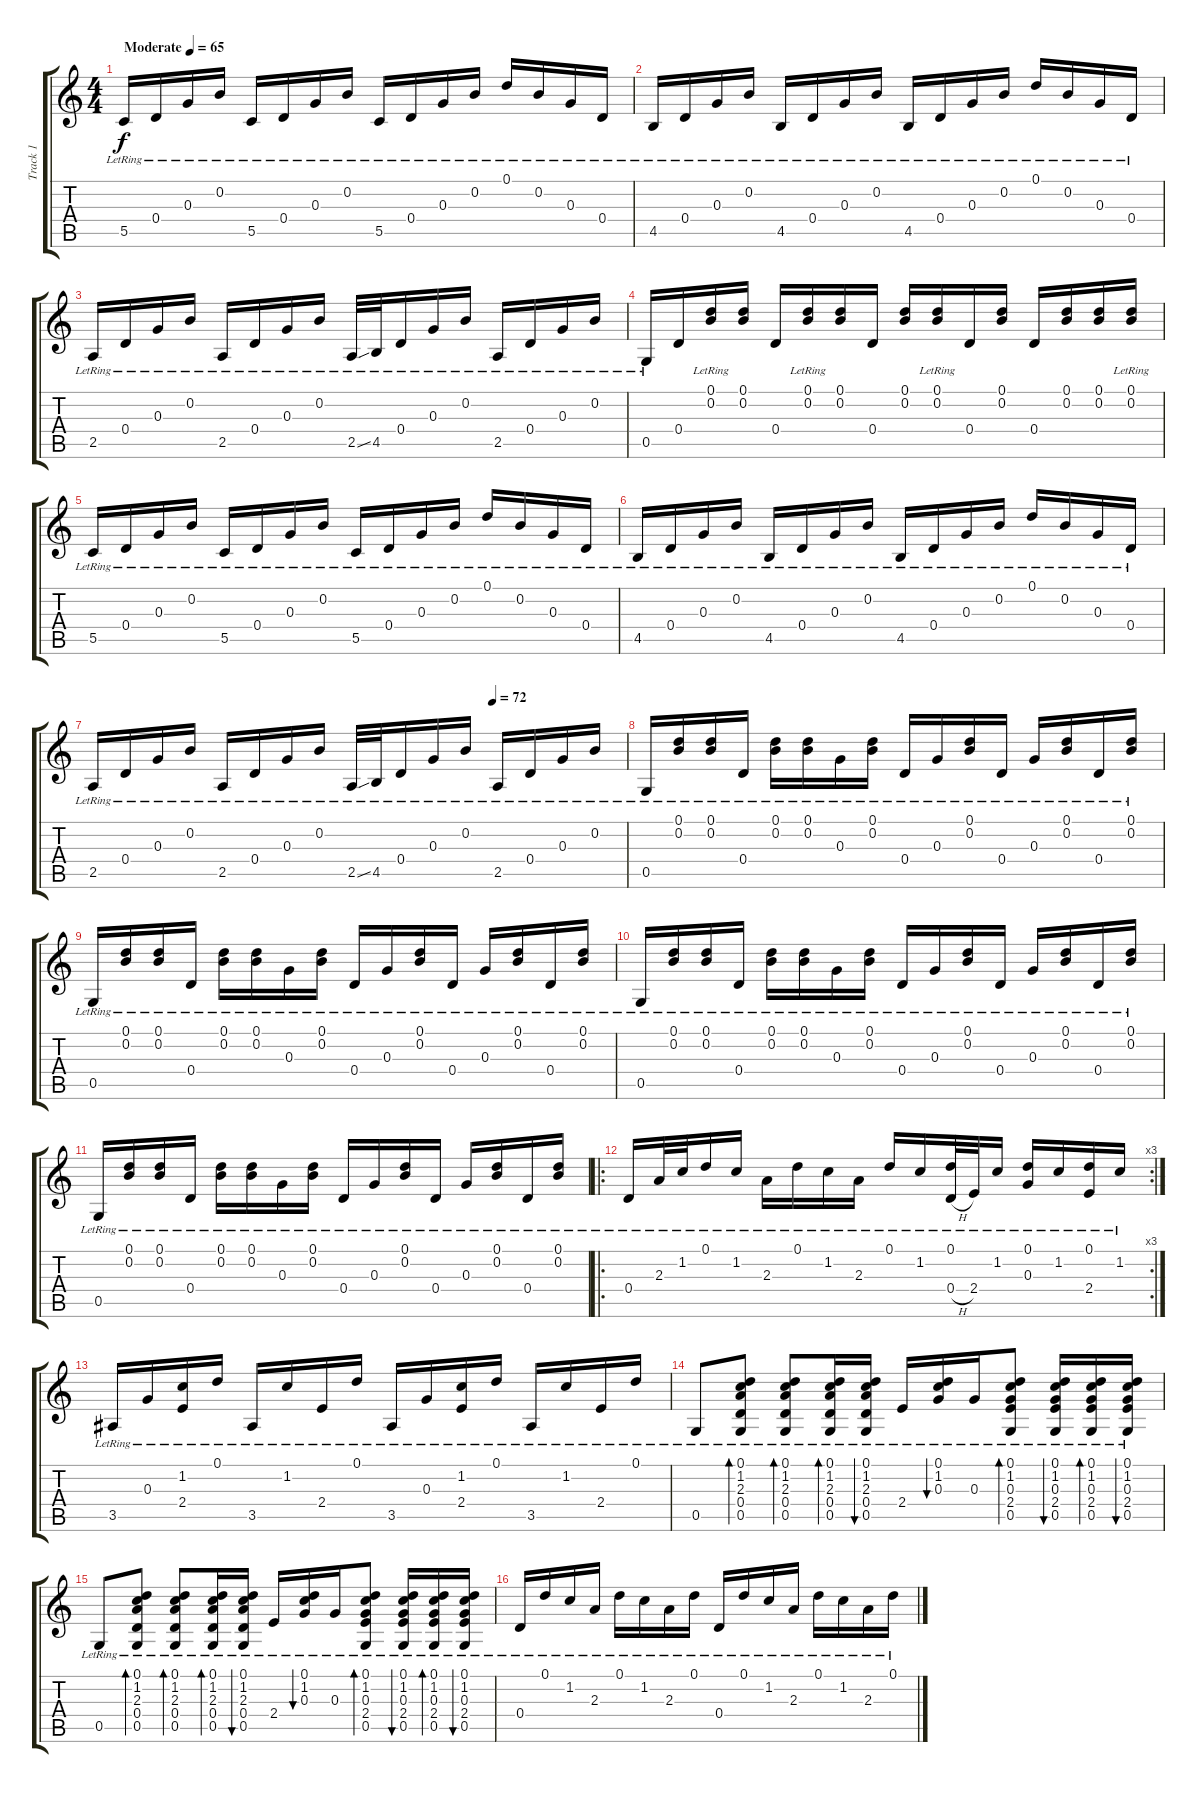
\track ("Track 1" "Track 1") {instrument acousticguitarsteel}
\staff {score tabs}
\tuning (D4 B3 G3 D3 G2 D2) {hide}
\ts (4 4)
\tempo (65 "Moderate")
\clef g2
\ks c
5.5{lr}.16{dy f instrument acousticguitarsteel} 0.4{lr}.16 0.3{lr}.16 0.2{lr}.16 5.5{lr}.16 0.4{lr}.16 0.3{lr}.16 0.2{lr}.16 5.5{lr}.16 0.4{lr}.16 0.3{lr}.16 0.2{lr}.16 0.1{lr}.16 0.2{lr}.16 0.3{lr}.16 0.4{lr}.16 |
4.5{lr}.16 0.4{lr}.16 0.3{lr}.16 0.2{lr}.16 4.5{lr}.16 0.4{lr}.16 0.3{lr}.16 0.2{lr}.16 4.5{lr}.16 0.4{lr}.16 0.3{lr}.16 0.2{lr}.16 0.1{lr}.16 0.2{lr}.16 0.3{lr}.16 0.4{lr}.16 |
2.5{lr}.16 0.4{lr}.16 0.3{lr}.16 0.2{lr}.16 2.5{lr}.16 0.4{lr}.16 0.3{lr}.16 0.2{lr}.16 2.5{ss lr}.32 4.5{lr}.32 0.4{lr}.16 0.3{lr}.16 0.2{lr}.16 2.5{lr}.16 0.4{lr}.16 0.3{lr}.16 0.2{lr}.16 |
0.5{lr}.16 0.4.16 (0.1{lr} 0.2{lr}).16 (0.1 0.2).16 0.4.16 (0.1{lr} 0.2{lr}).16 (0.1 0.2).16 0.4.16 (0.1 0.2).16 (0.1{lr} 0.2{lr}).16 0.4.16 (0.1 0.2).16 0.4.16 (0.1 0.2).16 (0.1 0.2).16 (0.1{lr} 0.2{lr}).16 |
5.5{lr}.16 0.4{lr}.16 0.3{lr}.16 0.2{lr}.16 5.5{lr}.16 0.4{lr}.16 0.3{lr}.16 0.2{lr}.16 5.5{lr}.16 0.4{lr}.16 0.3{lr}.16 0.2{lr}.16 0.1{lr}.16 0.2{lr}.16 0.3{lr}.16 0.4{lr}.16 |
4.5{lr}.16 0.4{lr}.16 0.3{lr}.16 0.2{lr}.16 4.5{lr}.16 0.4{lr}.16 0.3{lr}.16 0.2{lr}.16 4.5{lr}.16 0.4{lr}.16 0.3{lr}.16 0.2{lr}.16 0.1{lr}.16 0.2{lr}.16 0.3{lr}.16 0.4{lr}.16 |
\tempo (72 0.75)
2.5{lr}.16 0.4{lr}.16 0.3{lr}.16 0.2{lr}.16 2.5{lr}.16 0.4{lr}.16 0.3{lr}.16 0.2{lr}.16 2.5{ss lr}.32 4.5{lr}.32 0.4{lr}.16 0.3{lr}.16 0.2{lr}.16 2.5{lr}.16 0.4{lr}.16 0.3{lr}.16 0.2{lr}.16 |
0.5{lr}.16 (0.1{lr} 0.2{lr}).16 (0.1{lr} 0.2{lr}).16 0.4{lr}.16 (0.1{lr} 0.2{lr}).16 (0.1{lr} 0.2{lr}).16 0.3{lr}.16 (0.1{lr} 0.2{lr}).16 0.4{lr}.16 0.3{lr}.16 (0.1{lr} 0.2{lr}).16 0.4{lr}.16 0.3{lr}.16 (0.1{lr} 0.2{lr}).16 0.4{lr}.16 (0.1{lr} 0.2{lr}).16 |
0.5{lr}.16 (0.1{lr} 0.2{lr}).16 (0.1{lr} 0.2{lr}).16 0.4{lr}.16 (0.1{lr} 0.2{lr}).16 (0.1{lr} 0.2{lr}).16 0.3{lr}.16 (0.1{lr} 0.2{lr}).16 0.4{lr}.16 0.3{lr}.16 (0.1{lr} 0.2{lr}).16 0.4{lr}.16 0.3{lr}.16 (0.1{lr} 0.2{lr}).16 0.4{lr}.16 (0.1{lr} 0.2{lr}).16 |
0.5{lr}.16 (0.1{lr} 0.2{lr}).16 (0.1{lr} 0.2{lr}).16 0.4{lr}.16 (0.1{lr} 0.2{lr}).16 (0.1{lr} 0.2{lr}).16 0.3{lr}.16 (0.1{lr} 0.2{lr}).16 0.4{lr}.16 0.3{lr}.16 (0.1{lr} 0.2{lr}).16 0.4{lr}.16 0.3{lr}.16 (0.1{lr} 0.2{lr}).16 0.4{lr}.16 (0.1{lr} 0.2{lr}).16 |
0.5{lr}.16 (0.1{lr} 0.2{lr}).16 (0.1{lr} 0.2{lr}).16 0.4{lr}.16 (0.1{lr} 0.2{lr}).16 (0.1{lr} 0.2{lr}).16 0.3{lr}.16 (0.1{lr} 0.2{lr}).16 0.4{lr}.16 0.3{lr}.16 (0.1{lr} 0.2{lr}).16 0.4{lr}.16 0.3{lr}.16 (0.1{lr} 0.2{lr}).16 0.4{lr}.16 (0.1{lr} 0.2{lr}).16 |
\ro
\rc 3
0.4{lr}.16 2.3{lr}.32 1.2{lr}.32 0.1{lr}.16 1.2{lr}.16 2.3{lr}.16 0.1{lr}.16 1.2{lr}.16 2.3{lr}.16 0.1{lr}.16 1.2{lr}.16 (0.1{lr} 0.4{h lr}).32 2.4{lr}.32 1.2{lr}.16 (0.1{lr} 0.3{lr}).16 1.2{lr}.16 (0.1{lr} 2.4{lr}).16 1.2{lr}.16 |
3.5{lr}.16 0.3{lr}.16 (1.2{lr} 2.4{lr}).16 0.1{lr}.16 3.5{lr}.16 1.2{lr}.16 2.4{lr}.16 0.1{lr}.16 3.5{lr}.16 0.3{lr}.16 (1.2{lr} 2.4{lr}).16 0.1{lr}.16 3.5{lr}.16 1.2{lr}.16 2.4{lr}.16 0.1{lr}.16 |
0.5{lr}.8 (0.1{lr} 1.2{lr} 2.3{lr} 0.4{lr} 0.5{lr}).8{bd 30} (0.1{lr} 1.2{lr} 2.3{lr} 0.4{lr} 0.5{lr}).8{bd 30} (0.1{lr} 1.2{lr} 2.3{lr} 0.4{lr} 0.5{lr}).16{bd 30} (0.1{lr} 1.2{lr} 2.3{lr} 0.4{lr} 0.5{lr}).16{bu 30} 2.4{lr}.16 (0.1{lr} 1.2{lr} 0.3{lr}).16{bu 30} 0.3{lr}.16 (0.1{lr} 1.2{lr} 0.3{lr} 2.4{lr} 0.5{lr}).8{bd 30} (0.1{lr} 1.2{lr} 0.3{lr} 2.4{lr} 0.5{lr}).16{bu 30} (0.1{lr} 1.2{lr} 0.3{lr} 2.4{lr} 0.5{lr}).16{bd 30} (0.1{lr} 1.2{lr} 0.3{lr} 2.4{lr} 0.5{lr}).16{bu 30} |
0.5{lr}.8 (0.1{lr} 1.2{lr} 2.3{lr} 0.4{lr} 0.5{lr}).8{bd 30} (0.1{lr} 1.2{lr} 2.3{lr} 0.4{lr} 0.5{lr}).8{bd 30} (0.1{lr} 1.2{lr} 2.3{lr} 0.4{lr} 0.5{lr}).16{bd 30} (0.1{lr} 1.2{lr} 2.3{lr} 0.4{lr} 0.5{lr}).16{bu 30} 2.4{lr}.16 (0.1{lr} 1.2{lr} 0.3{lr}).16{bu 30} 0.3{lr}.16 (0.1{lr} 1.2{lr} 0.3{lr} 2.4{lr} 0.5{lr}).8{bd 30} (0.1{lr} 1.2{lr} 0.3{lr} 2.4{lr} 0.5{lr}).16{bu 30} (0.1{lr} 1.2{lr} 0.3{lr} 2.4{lr} 0.5{lr}).16{bd 30} (0.1{lr} 1.2{lr} 0.3{lr} 2.4{lr} 0.5{lr}).16{bu 30} |
0.4{lr}.16 0.1{lr}.16 1.2{lr}.16 2.3{lr}.16 0.1{lr}.16 1.2{lr}.16 2.3{lr}.16 0.1{lr}.16 0.4{lr}.16 0.1{lr}.16 1.2{lr}.16 2.3{lr}.16 0.1{lr}.16 1.2{lr}.16 2.3{lr}.16 0.1{lr}.16
